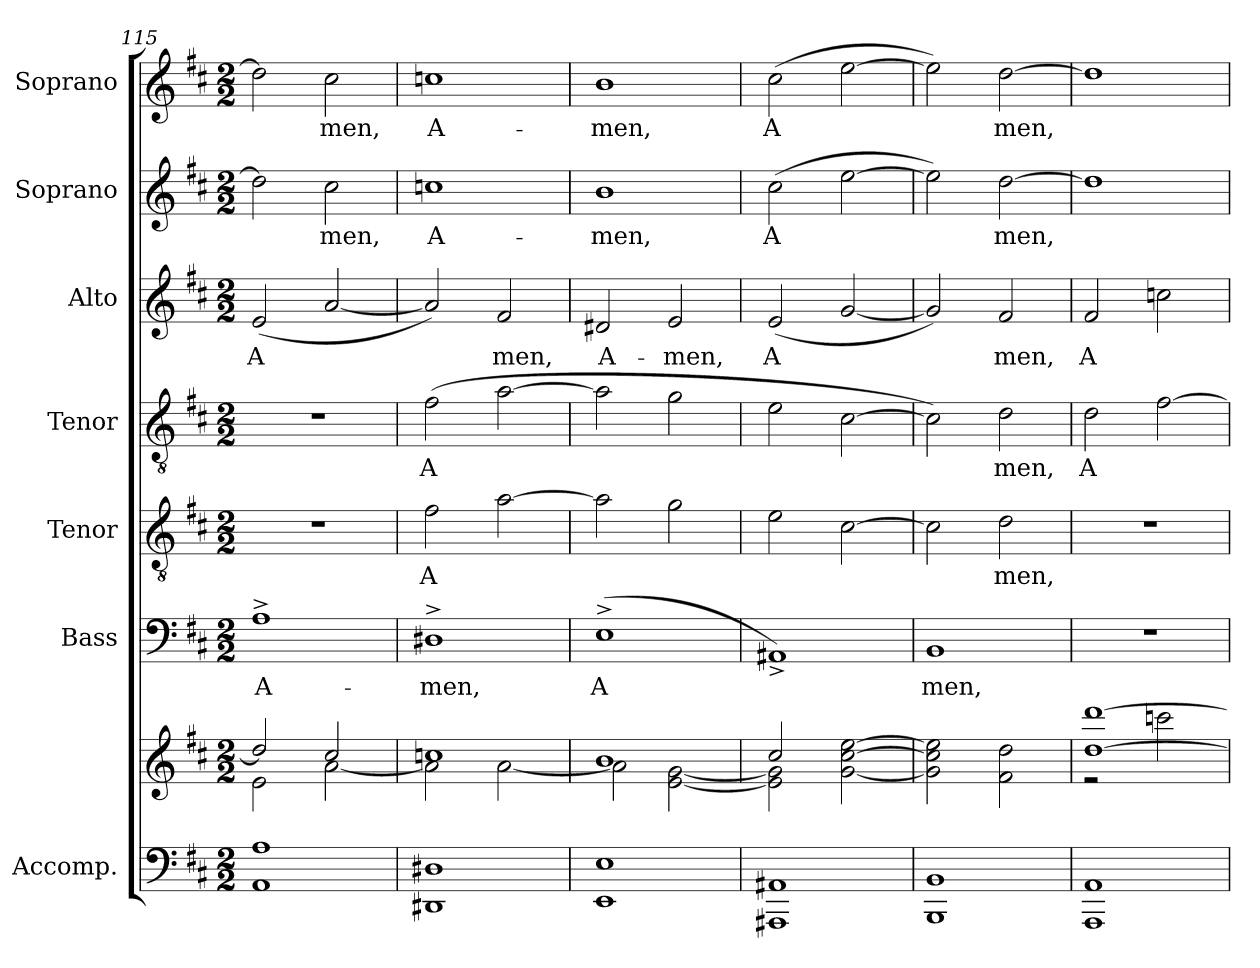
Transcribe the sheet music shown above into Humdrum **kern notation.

**kern	**kern	**kern	**text	**kern	**text	**kern	**text	**kern	**text	**kern	**text	**kern	**text
*part7	*part7	*part6	*part6	*part5	*part5	*part4	*part4	*part3	*part3	*part2	*part2	*part1	*part1
*staff8	*staff7	*staff6	*staff6	*staff5	*staff5	*staff4	*staff4	*staff3	*staff3	*staff2	*staff2	*staff1	*staff1
*I"Accomp.	*	*I"Bass	*	*I"Tenor	*	*I"Tenor	*	*I"Alto	*	*I"Soprano	*	*I"Soprano	*
*	*	*I'B	*	*I'T.	*	*I'T	*	*I'A	*	*I'S.	*	*I'S	*
*clefF4	*clefG2	*clefF4	*	*clefGv2	*	*clefGv2	*	*clefG2	*	*clefG2	*	*clefG2	*
*k[f#c#]	*k[f#c#]	*k[f#c#]	*	*k[f#c#]	*	*k[f#c#]	*	*k[f#c#]	*	*k[f#c#]	*	*k[f#c#]	*
*D:	*D:	*D:	*	*D:	*	*D:	*	*D:	*	*D:	*	*D:	*
*M2/2	*M2/2	*M2/2	*	*M2/2	*	*M2/2	*	*M2/2	*	*M2/2	*	*M2/2	*
=115	=115	=115	=115	=115	=115	=115	=115	=115	=115	=115	=115	=115	=115
*	*^	*	*	*	*	*	*	*	*	*	*	*	*
!	!	!	!	!LO:LY:b	!	!	!	!	!	!LO:LY:b	!	!	!	!
1AA 1A	2dd/]	2e\	1A^	A-	1r	.	1r	.	(<2e/	A­	2dd\]	.	2dd\]	.
!	!	!	!	!	!	!	!	!	!	!	!	!LO:LY:b	!	!LO:LY:b
.	2cc#/	[2a\	.	.	.	.	.	.	[2a/	.	2cc#\	men,	2cc#\	men,
=116	=116	=116	=116	=116	=116	=116	=116	=116	=116	=116	=116	=116	=116	=116
!	!	!	!	!LO:LY:b	!	!LO:LY:b	!	!LO:LY:b	!	!	!	!LO:LY:b	!	!LO:LY:b
1DD#X 1D#X	1ccn	2a\]	1D#X^	-men,	2f#\	A­	(>2f#\	A­	2a/])	.	1ccn	A-	1ccn	A-
!	!	!	!	!	!	!	!	!	!	!LO:LY:b	!	!	!	!
.	.	[2a\	.	.	[2a\	.	[2a\	.	2f#/	men,	.	.	.	.
!!LO:PB:g=z
=117	=117	=117	=117	=117	=117	=117	=117	=117	=117	=117	=117	=117	=117	=117
!	!	!	!	!LO:LY:b	!	!	!	!	!	!LO:LY:b	!	!LO:LY:b	!	!LO:LY:b
1EE 1E	1b	2a\]	(<1E^	A­	2a\]	.	2a\]	.	2d#X/	A-	1b	-men,	1b	-men,
!	!	!	!	!	!	!	!	!	!	!LO:LY:b	!	!	!	!
.	.	[2e\ [2g\	.	.	2g\	.	2g\	.	2e/	-men,	.	.	.	.
=118	=118	=118	=118	=118	=118	=118	=118	=118	=118	=118	=118	=118	=118	=118
!	!	!	!	!	!	!	!	!	!	!LO:LY:b	!	!LO:LY:b	!	!LO:LY:b
1AAA#X 1AA#X	2cc#i/	2e\] 2g\]	1AA#X^)	.	2e\	.	2e\	.	(<2e/	A­	(>2cc#\	A­	(>2cc#\	A­
.	2ryy	[2g\ [2cc#\ [2ee\	.	.	[2c#\	.	[2c#\	.	[2g/	.	[2ee\	.	[2ee\	.
=119	=119	=119	=119	=119	=119	=119	=119	=119	=119	=119	=119	=119	=119	=119
!	!	!	!	!LO:LY:b	!	!	!	!	!	!	!	!	!	!
1BBB 1BB	1ryy	2g\] 2cc#\] 2ee\]	1BB	men,	2c#\]	.	2c#\])	.	2g/])	.	2ee\])	.	2ee\])	.
!	!	!	!	!	!	!LO:LY:b	!	!LO:LY:b	!	!LO:LY:b	!	!LO:LY:b	!	!LO:LY:b
.	.	2f#\ 2dd\	.	.	2d\	men,	2d\	men,	2f#/	men,	[2dd\	men,	[2dd\	men,
=120	=120	=120	=120	=120	=120	=120	=120	=120	=120	=120	=120	=120	=120	=120
!	!	!	!	!	!	!	!	!LO:LY:b	!	!LO:LY:b	!	!	!	!
1AAA 1AA	[1dd [1ddd	2r	1r	.	1r	.	2d\	A­	2f#/	A­	1dd]	.	1dd]	.
.	.	2cccn\	.	.	.	.	[2f#\	.	2ccn\	.	.	.	.	.
*	*v	*v	*	*	*	*	*	*	*	*	*	*	*	*
=	=	=	=	=	=	=	=	=	=	=	=	=	=
*-	*-	*-	*-	*-	*-	*-	*-	*-	*-	*-	*-	*-	*-
